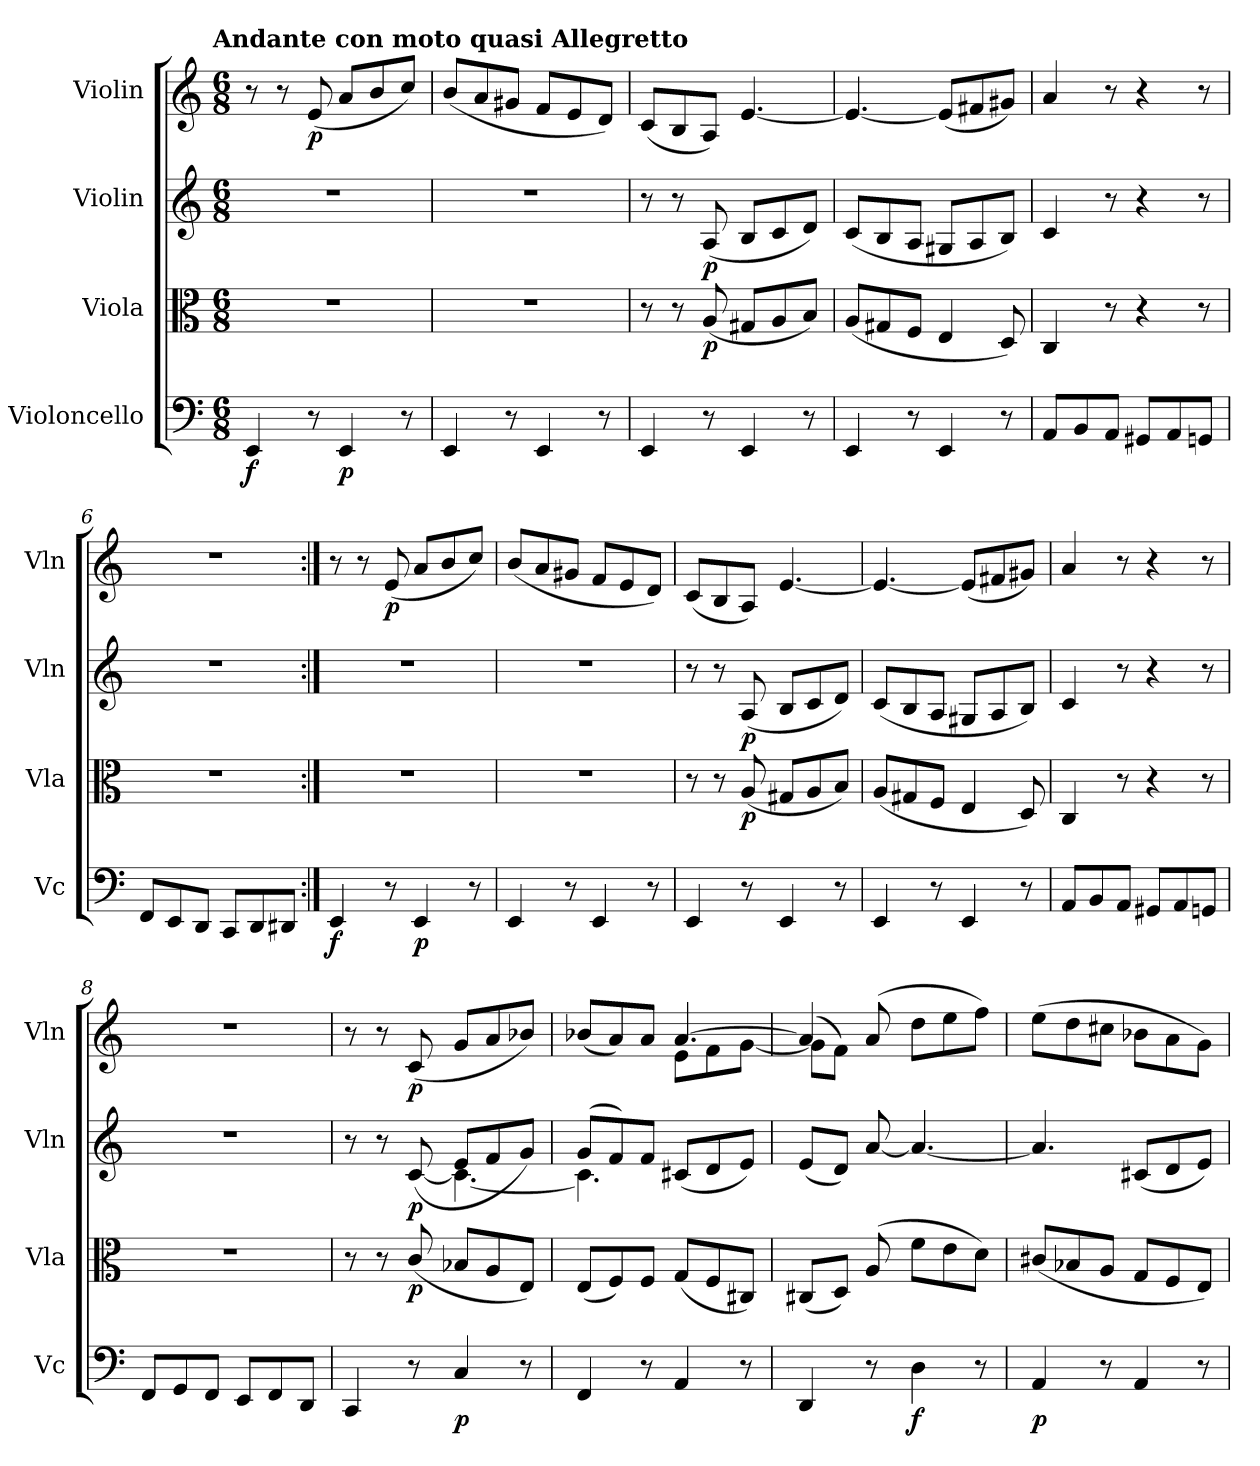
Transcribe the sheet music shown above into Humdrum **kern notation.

**kern	**dynam	**kern	**dynam	**kern	**dynam	**kern	**dynam
*part4	*part4	*part3	*part3	*part2	*part2	*part1	*part1
*staff4	*staff4	*staff3	*staff3	*staff2	*staff2	*staff1	*staff1
*I"Violoncello	*	*I"Viola	*	*I"Violin	*	*I"Violin	*
*I'Vc	*	*I'Vla	*	*I'Vln	*	*I'Vln	*
*clefF4	*	*clefC3	*	*clefG2	*	*clefG2	*
*k[]	*	*k[]	*	*k[]	*	*k[]	*
*a:	*	*a:	*	*a:	*	*a:	*
!!LO:TX:omd:t=Andante con moto quasi Allegretto
*M6/8	*	*M6/8	*	*M6/8	*	*M6/8	*
*MM120	*	*MM120	*	*MM120	*	*MM120	*
=1	=1	=1	=1	=1	=1	=1	=1
4EE/	f	2.r	.	2.r	.	8r	.
.	.	.	.	.	.	8r	.
8r	.	.	.	.	.	(8e/	p
4EE/	p	.	.	.	.	8a/L	.
.	.	.	.	.	.	8b/	.
8r	.	.	.	.	.	8cc/J)	.
=2	=2	=2	=2	=2	=2	=2	=2
4EE/	.	2.r	.	2.r	.	(8b/L	.
.	.	.	.	.	.	8a/	.
8r	.	.	.	.	.	8g#X/J	.
4EE/	.	.	.	.	.	8f/L	.
.	.	.	.	.	.	8e/	.
8r	.	.	.	.	.	8d/J)	.
=3	=3	=3	=3	=3	=3	=3	=3
4EE/	.	8r	.	8r	.	(8c/L	.
.	.	8r	.	8r	.	8B/	.
8r	.	(8A/	p	(8A/	p	8A/J)	.
4EE/	.	8G#X/L	.	8B/L	.	[4.e/	.
.	.	8A/	.	8c/	.	.	.
8r	.	8B/J)	.	8d/J)	.	.	.
=4	=4	=4	=4	=4	=4	=4	=4
4EE/	.	(8A/L	.	(8c/L	.	4.e/_	.
.	.	8G#X/	.	8B/	.	.	.
8r	.	8F/J	.	8A/J	.	.	.
4EE/	.	4E/	.	8G#X/L	.	(8e/L]	.
.	.	.	.	8A/	.	8f#X/	.
8r	.	8D/)	.	8B/J)	.	8g#X/J)	.
=5	=5	=5	=5	=5	=5	=5	=5
8AA/L	.	4C/	.	4c/	.	4a/	.
8BB/	.	.	.	.	.	.	.
8AA/J	.	8r	.	8r	.	8r	.
8GG#X/L	.	4r	.	4r	.	4r	.
8AA/	.	.	.	.	.	.	.
8GGn/J	.	8r	.	8r	.	8r	.
=6	=6	=6	=6	=6	=6	=6	=6
8FF/L	.	2.r	.	2.r	.	2.r	.
8EE/	.	.	.	.	.	.	.
8DD/J	.	.	.	.	.	.	.
8CC/L	.	.	.	.	.	.	.
8DD/	.	.	.	.	.	.	.
8DD#X/J	.	.	.	.	.	.	.
=7:|!	=7:|!	=7:|!	=7:|!	=7:|!	=7:|!	=7:|!	=7:|!
4EE/	f	2.r	.	2.r	.	8r	.
.	.	.	.	.	.	8r	.
8r	.	.	.	.	.	(8e/	p
4EE/	p	.	.	.	.	8a/L	.
.	.	.	.	.	.	8b/	.
8r	.	.	.	.	.	8cc/J)	.
=2	=2	=2	=2	=2	=2	=2	=2
4EE/	.	2.r	.	2.r	.	(8b/L	.
.	.	.	.	.	.	8a/	.
8r	.	.	.	.	.	8g#X/J	.
4EE/	.	.	.	.	.	8f/L	.
.	.	.	.	.	.	8e/	.
8r	.	.	.	.	.	8d/J)	.
=3	=3	=3	=3	=3	=3	=3	=3
4EE/	.	8r	.	8r	.	(8c/L	.
.	.	8r	.	8r	.	8B/	.
8r	.	(8A/	p	(8A/	p	8A/J)	.
4EE/	.	8G#X/L	.	8B/L	.	[4.e/	.
.	.	8A/	.	8c/	.	.	.
8r	.	8B/J)	.	8d/J)	.	.	.
=4	=4	=4	=4	=4	=4	=4	=4
4EE/	.	(8A/L	.	(8c/L	.	4.e/_	.
.	.	8G#X/	.	8B/	.	.	.
8r	.	8F/J	.	8A/J	.	.	.
4EE/	.	4E/	.	8G#X/L	.	(8e/L]	.
.	.	.	.	8A/	.	8f#X/	.
8r	.	8D/)	.	8B/J)	.	8g#X/J)	.
=5	=5	=5	=5	=5	=5	=5	=5
8AA/L	.	4C/	.	4c/	.	4a/	.
8BB/	.	.	.	.	.	.	.
8AA/J	.	8r	.	8r	.	8r	.
8GG#X/L	.	4r	.	4r	.	4r	.
8AA/	.	.	.	.	.	.	.
8GGn/J	.	8r	.	8r	.	8r	.
=8	=8	=8	=8	=8	=8	=8	=8
8FF/L	.	2.r	.	2.r	.	2.r	.
8GG/	.	.	.	.	.	.	.
8FF/J	.	.	.	.	.	.	.
8EE/L	.	.	.	.	.	.	.
8FF/	.	.	.	.	.	.	.
8DD/J	.	.	.	.	.	.	.
=9	=9	=9	=9	=9	=9	=9	=9
*	*	*	*	*^	*	*	*
4CC/	.	8r	.	8r	4.ryy	.	8r	.
.	.	8r	.	8r	.	.	8r	.
8r	.	(8c/	p	([8c/	.	p	(8c/	p
4C/	p	8B-X/L	.	8e/L	4.c\_	.	8g/L	.
.	.	8A/	.	8f/	.	.	8a/	.
8r	.	8E/J)	.	8g/J)	.	.	8b-X/J)	.
=10	=10	=10	=10	=10	=10	=10	=10	=10
*	*	*	*	*	*	*	*^	*
4FF/	.	(8E/L	.	(8g/L	4.c\]	.	(8b-X/L	4.ryy	.
.	.	8F/)	.	8f/)	.	.	8a/)	.	.
8r	.	8F/J	.	8f/J	.	.	8a/J	.	.
4AA/	.	(8G/L	.	(8c#X/L	4.ryy	.	[4.a/	8e\L	.
.	.	8F/	.	8d/	.	.	.	8f\	.
8r	.	8C#X/J)	.	8e/J)	.	.	.	[8g\J	.
*	*	*	*	*v	*v	*	*	*	*
=11	=11	=11	=11	=11	=11	=11	=11	=11
4DD/	.	(8C#X/L	.	(8e/L	.	(4a/]	8g\L]	.
.	.	8D/J)	.	8d/J)	.	.	8f\J)	.
8r	.	(8A/	.	[8a/	.	(8a/	2ryy	.
4D\	f	8f\L	.	4.a/_	.	8dd\L	.	.
.	.	8e\	.	.	.	8ee\	.	.
8r	.	8d\J)	.	.	.	8ff\J)	.	.
*	*	*	*	*	*	*v	*v	*
=12	=12	=12	=12	=12	=12	=12	=12
4AA/	p	(8c#X/L	.	4.a/]	.	(8ee\L	.
.	.	8B-X/	.	.	.	8dd\	.
8r	.	8A/J	.	.	.	8cc#X\J	.
4AA/	.	8G/L	.	(8c#X/L	.	8b-X\L	.
.	.	8F/	.	8d/	.	8a\	.
8r	.	8E/J)	.	8e/J)	.	8g\J)	.
=	=	=	=	=	=	=	=
*-	*-	*-	*-	*-	*-	*-	*-
